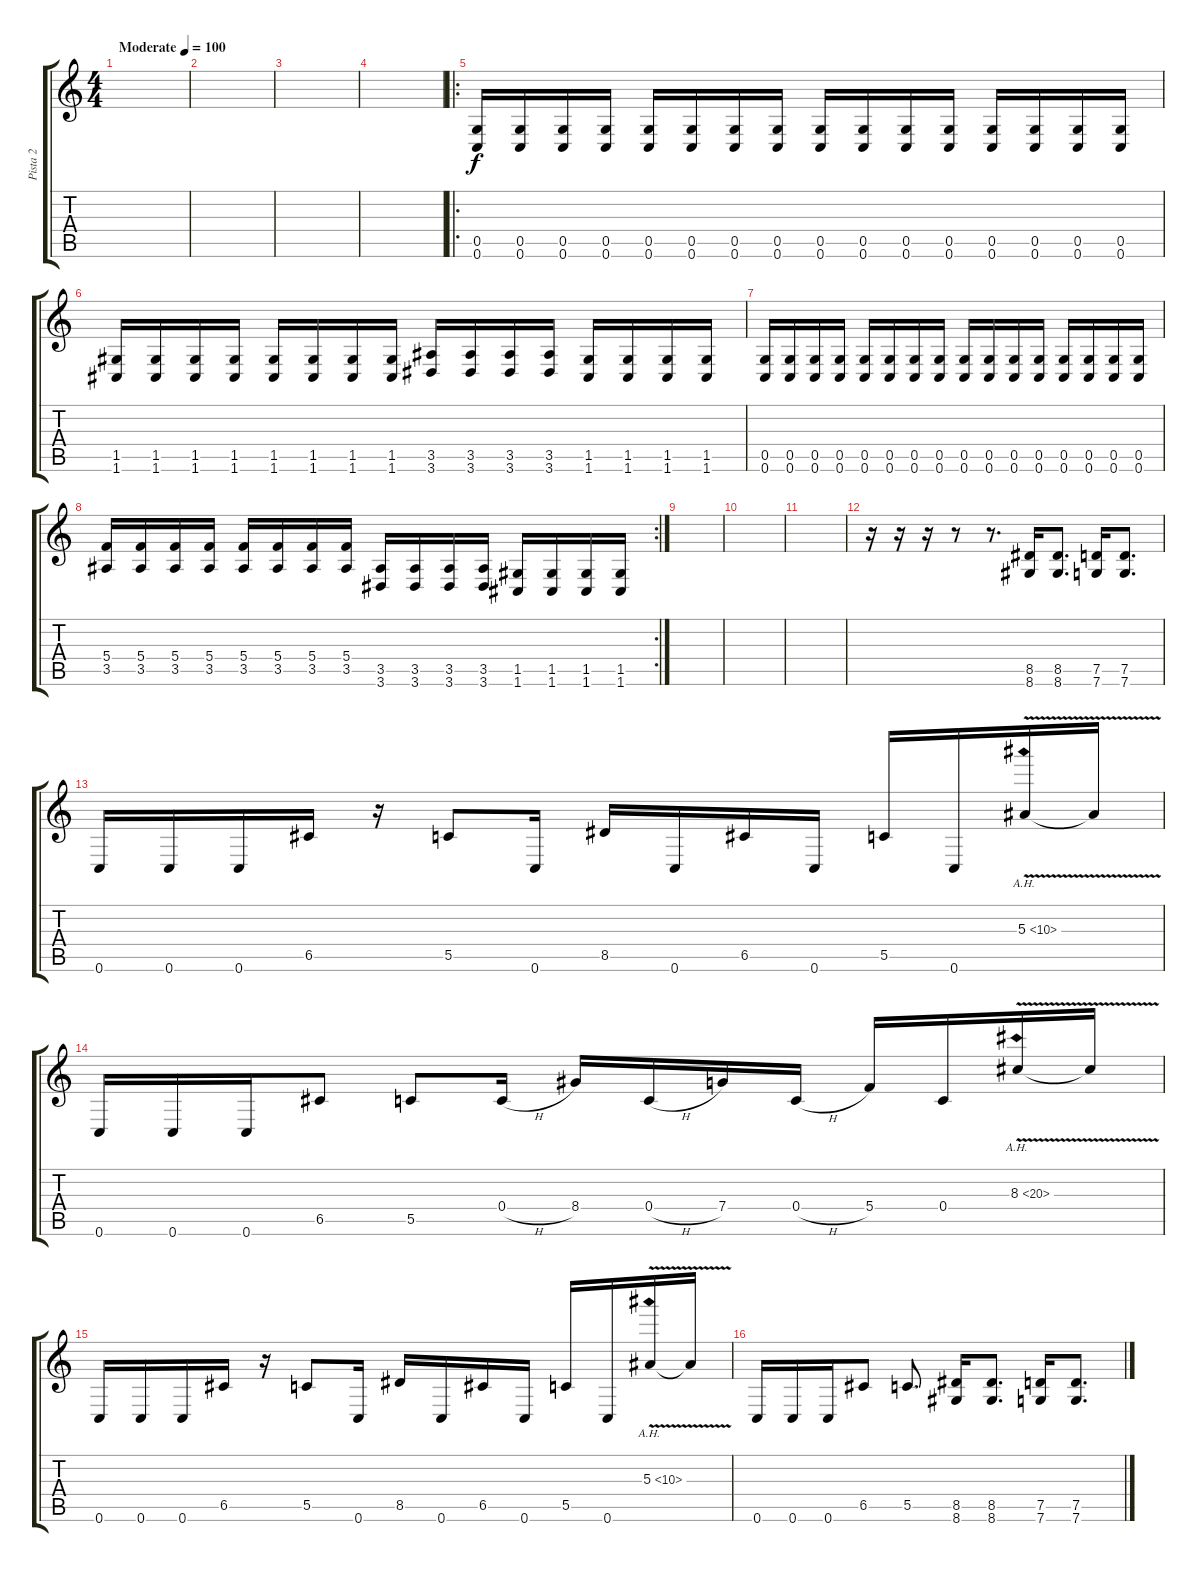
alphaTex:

\track ("Pista 2" "Pista 2") {instrument distortionguitar}
\staff {score tabs}
\tuning (D4 A3 F3 C3 G2 C2) {hide}
\ts (4 4)
\tempo (100 "Moderate")
\clef g2
\ks c
|
|
|
|
\ro
(0.5 0.6).16 (0.5 0.6).16 (0.5 0.6).16 (0.5 0.6).16 (0.5 0.6).16 (0.5 0.6).16 (0.5 0.6).16 (0.5 0.6).16 (0.5 0.6).16 (0.5 0.6).16 (0.5 0.6).16 (0.5 0.6).16 (0.5 0.6).16 (0.5 0.6).16 (0.5 0.6).16 (0.5 0.6).16 |
(1.5 1.6).16 (1.5 1.6).16 (1.5 1.6).16 (1.5 1.6).16 (1.5 1.6).16 (1.5 1.6).16 (1.5 1.6).16 (1.5 1.6).16 (3.5 3.6).16 (3.5 3.6).16 (3.5 3.6).16 (3.5 3.6).16 (1.5 1.6).16 (1.5 1.6).16 (1.5 1.6).16 (1.5 1.6).16 |
(0.5 0.6).16 (0.5 0.6).16 (0.5 0.6).16 (0.5 0.6).16 (0.5 0.6).16 (0.5 0.6).16 (0.5 0.6).16 (0.5 0.6).16 (0.5 0.6).16 (0.5 0.6).16 (0.5 0.6).16 (0.5 0.6).16 (0.5 0.6).16 (0.5 0.6).16 (0.5 0.6).16 (0.5 0.6).16 |
\rc 2
(5.4 3.5).16 (5.4 3.5).16 (5.4 3.5).16 (5.4 3.5).16 (5.4 3.5).16 (5.4 3.5).16 (5.4 3.5).16 (5.4 3.5).16 (3.5 3.6).16 (3.5 3.6).16 (3.5 3.6).16 (3.5 3.6).16 (1.5 1.6).16 (1.5 1.6).16 (1.5 1.6).16 (1.5 1.6).16 |
|
|
|
r.16 r.16 r.16 r.8 r.8{d} (8.5 8.6).16 (8.5 8.6).8{d} (7.5 7.6).16 (7.5 7.6).8{d} |
0.6.16 0.6.16 0.6.16 6.5.16 r.16 5.5.8 0.6.16 8.5.16 0.6.16 6.5.16 0.6.16 5.5.16 0.6.16 5.3{ah 5 v}.16 5.3{t}.16 |
0.6.16 0.6.16 0.6.16 6.5.8 5.5.8 0.4{h}.16 8.4.16 0.4{h}.16 7.4.16 0.4{h}.16 5.4.16 0.4.16 8.3{ah 12 v}.16 8.3{t}.16 |
0.6.16 0.6.16 0.6.16 6.5.16 r.16 5.5.8 0.6.16 8.5.16 0.6.16 6.5.16 0.6.16 5.5.16 0.6.16 5.3{ah 5 v}.16 5.3{t}.16 |
0.6.16 0.6.16 0.6.16 6.5.8 5.5.8{d} (8.5 8.6).16 (8.5 8.6).8{d} (7.5 7.6).16 (7.5 7.6).8{d}
